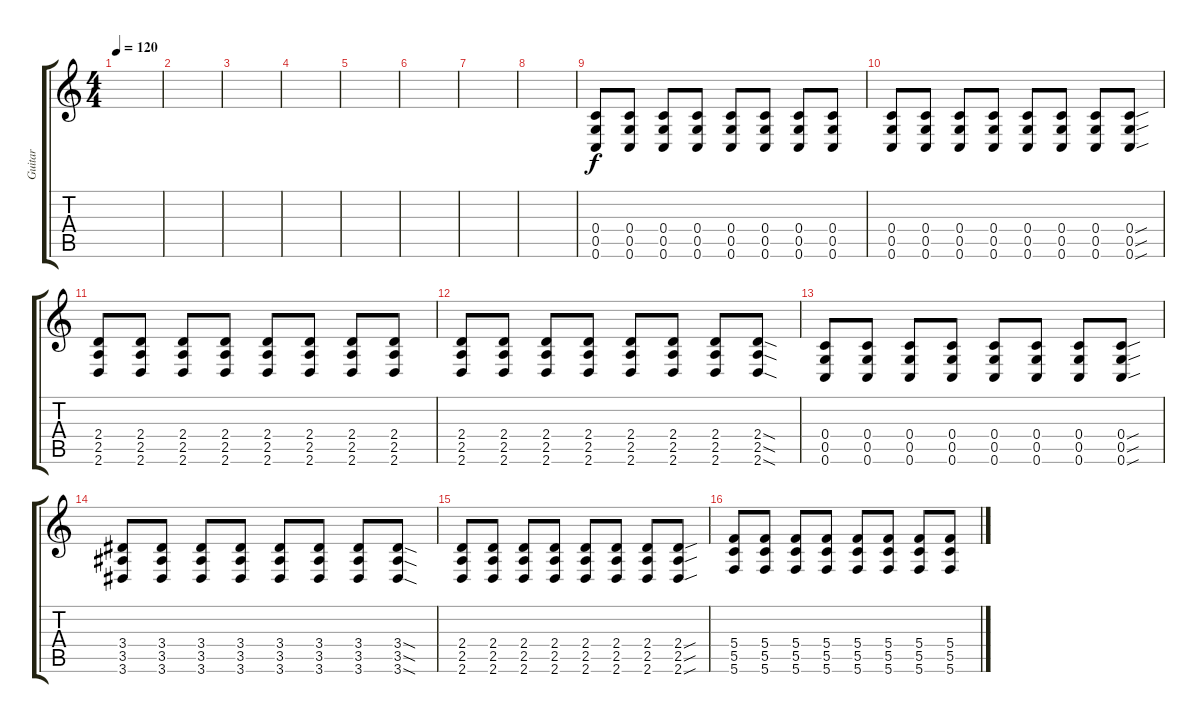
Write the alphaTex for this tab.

\track ("Guitar" "Guitar") {instrument distortionguitar}
\staff {score tabs}
\tuning (D4 A3 F3 C3 G2 C2) {hide}
\ts (4 4)
\tempo 120
\clef g2
\ks c
|
|
|
|
|
|
|
|
(0.4 0.5 0.6).8 (0.4 0.5 0.6).8 (0.4 0.5 0.6).8 (0.4 0.5 0.6).8 (0.4 0.5 0.6).8 (0.4 0.5 0.6).8 (0.4 0.5 0.6).8 (0.4 0.5 0.6).8 |
(0.4 0.5 0.6).8 (0.4 0.5 0.6).8 (0.4 0.5 0.6).8 (0.4 0.5 0.6).8 (0.4 0.5 0.6).8 (0.4 0.5 0.6).8 (0.4 0.5 0.6).8 (0.4{sou} 0.5{sou} 0.6{sou}).8 |
(2.4 2.5 2.6).8 (2.4 2.5 2.6).8 (2.4 2.5 2.6).8 (2.4 2.5 2.6).8 (2.4 2.5 2.6).8 (2.4 2.5 2.6).8 (2.4 2.5 2.6).8 (2.4 2.5 2.6).8 |
(2.4 2.5 2.6).8 (2.4 2.5 2.6).8 (2.4 2.5 2.6).8 (2.4 2.5 2.6).8 (2.4 2.5 2.6).8 (2.4 2.5 2.6).8 (2.4 2.5 2.6).8 (2.4{sod} 2.5{sod} 2.6{sod}).8 |
(0.4 0.5 0.6).8 (0.4 0.5 0.6).8 (0.4 0.5 0.6).8 (0.4 0.5 0.6).8 (0.4 0.5 0.6).8 (0.4 0.5 0.6).8 (0.4 0.5 0.6).8 (0.4{sou} 0.5{sou} 0.6{sou}).8 |
(3.4 3.5 3.6).8 (3.4 3.5 3.6).8 (3.4 3.5 3.6).8 (3.4 3.5 3.6).8 (3.4 3.5 3.6).8 (3.4 3.5 3.6).8 (3.4 3.5 3.6).8 (3.4{sod} 3.5{sod} 3.6{sod}).8 |
(2.4 2.5 2.6).8 (2.4 2.5 2.6).8 (2.4 2.5 2.6).8 (2.4 2.5 2.6).8 (2.4 2.5 2.6).8 (2.4 2.5 2.6).8 (2.4 2.5 2.6).8 (2.4{sou} 2.5{sou} 2.6{sou}).8 |
(5.4 5.5 5.6).8 (5.4 5.5 5.6).8 (5.4 5.5 5.6).8 (5.4 5.5 5.6).8 (5.4 5.5 5.6).8 (5.4 5.5 5.6).8 (5.4 5.5 5.6).8 (5.4 5.5 5.6).8
